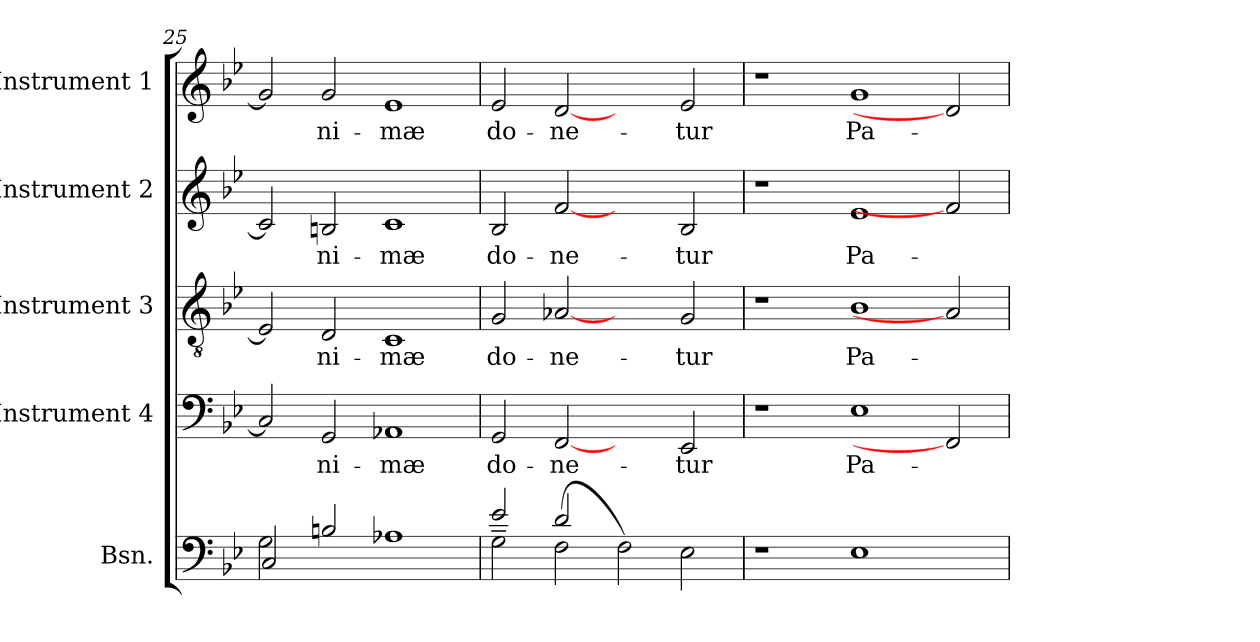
**kern	**kern	**text	**kern	**text	**kern	**text	**kern	**text
*part5	*part4	*part4	*part3	*part3	*part2	*part2	*part1	*part1
*staff5	*staff4	*staff4	*staff3	*staff3	*staff2	*staff2	*staff1	*staff1
*I"Bsn.	*I"Instrument 4	*	*I"Instrument 3	*	*I"Instrument 2	*	*I"Instrument 1	*
*I'Bsn.	*	*	*	*	*	*	*	*
*clefF4	*clefF4	*	*clefGv2	*	*clefG2	*	*clefG2	*
*k[b-e-]	*k[b-e-]	*	*k[b-e-]	*	*k[b-e-]	*	*k[b-e-]	*
*B-:	*B-:	*	*B-:	*	*B-:	*	*B-:	*
=25	=25	=25	=25	=25	=25	=25	=25	=25
*^	*	*	*	*	*	*	*	*
2G\	2C/	2C/]	.	2E-/]	.	2c/]	.	2g/]	.
!	!	!	!LO:LY:b:cj	!	!LO:LY:b:cj	!	!LO:LY:b:cj	!	!LO:LY:b:cj
1.ryy	2Bn/	2GG/	-ni-	2D/	-ni-	2Bn/	-ni-	2g/	-ni-
!	!	!	!LO:LY:b:cj	!	!LO:LY:b:cj	!	!LO:LY:b:cj	!	!LO:LY:b:cj
.	1A-X	1AA-X	-mæ	1C	-mæ	1c	-mæ	1e-	-mæ
=26	=26	=26	=26	=26	=26	=26	=26	=26	=26
!	!	!	!LO:LY:b:cj	!	!LO:LY:b:cj	!	!LO:LY:b:cj	!	!LO:LY:b:cj
2G~>\	2e-/	2GG/	do-	2G/	do-	2B-/	do-	2e-/	do-
!	!	!	!LO:LY:b:cj	!	!LO:LY:b:cj	!	!LO:LY:b:cj	!	!LO:LY:b:cj
(<2F\	2d/	[2FF	-ne-	[2A-X	-ne-	[2f	-ne-	[2d	-ne-
1ryy	2F\)	2ryy	.	2ryy	.	2ryy	.	2ryy	.
!	!	!	!LO:LY:b:cj	!	!LO:LY:b:cj	!	!LO:LY:b:cj	!	!LO:LY:b:cj
.	2E-\	2EE-/	-tur	2G/	-tur	2B-/	-tur	2e-/	-tur
*v	*v	*	*	*	*	*	*	*	*
=27	=27	=27	=27	=27	=27	=27	=27	=27
1r	1r	.	1r	.	1r	.	1r	.
!	!	!LO:LY:b:cj	!	!LO:LY:b:cj	!	!LO:LY:b:cj	!	!LO:LY:b:cj
1E-	1E-	Pa-	1B-	Pa-	1e-	Pa-	1g	Pa-
2ryy	2FF]	.	2A-]	.	2f]	.	2d]	.
=	=	=	=	=	=	=	=	=
*-	*-	*-	*-	*-	*-	*-	*-	*-
